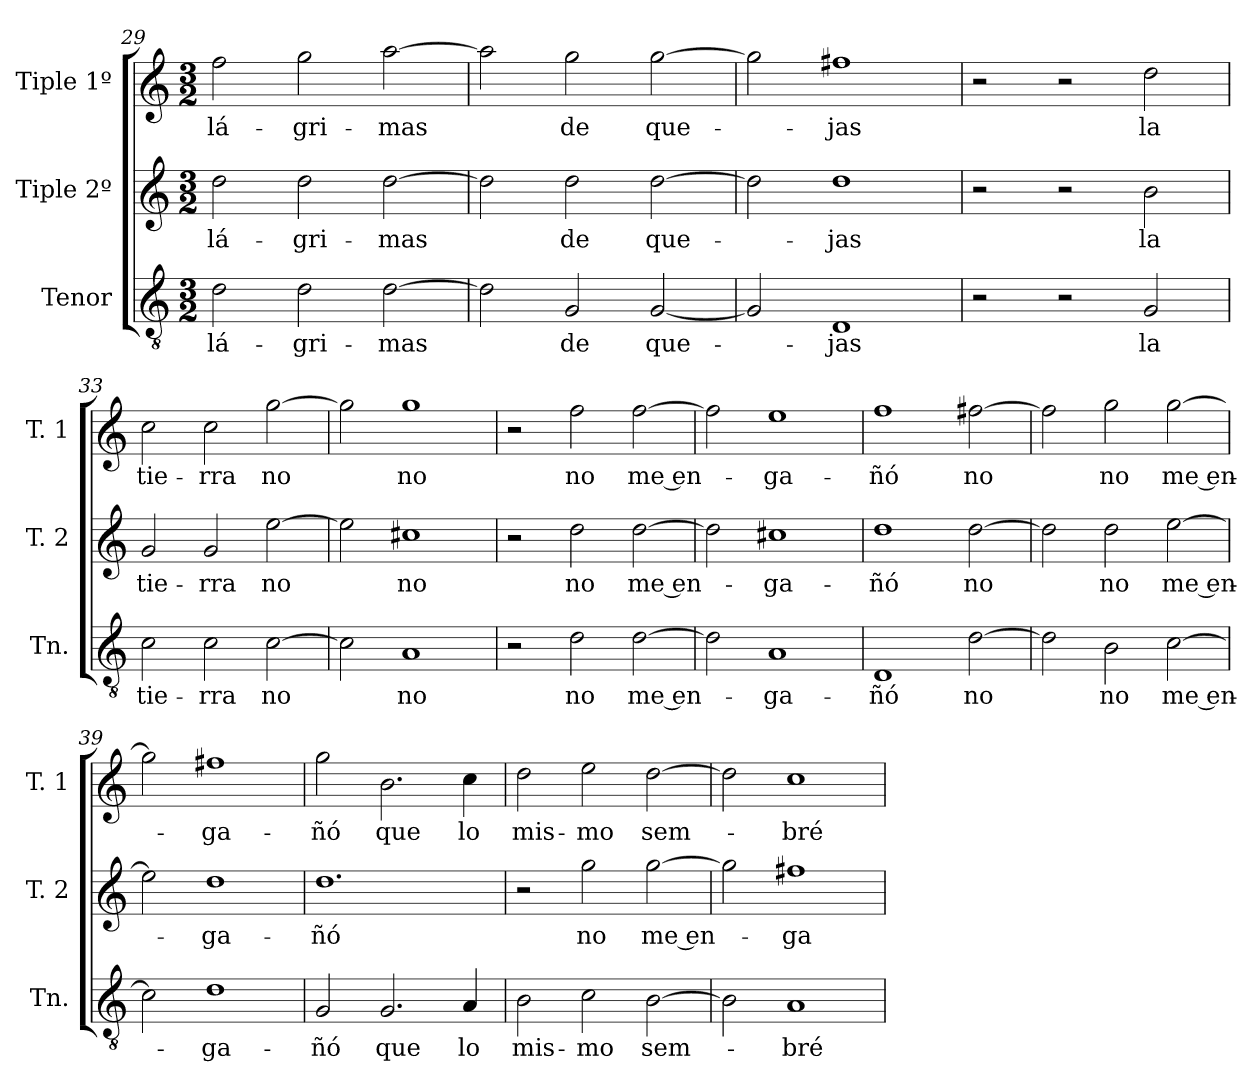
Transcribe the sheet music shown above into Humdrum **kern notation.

**kern	**text	**kern	**text	**kern	**text
*part3	*part3	*part2	*part2	*part1	*part1
*staff3	*staff3	*staff2	*staff2	*staff1	*staff1
*I"Tenor	*	*I"Tiple 2º	*	*I"Tiple 1º	*
*I'Tn.	*	*I'T. 2	*	*I'T. 1	*
*clefGv2	*	*clefG2	*	*clefG2	*
*M3/2	*	*M3/2	*	*M3/2	*
=29	=29	=29	=29	=29	=29
2d	lá-	2dd	lá-	2ff	lá-
2d	-gri-	2dd	-gri-	2gg	-gri-
[2d	-mas	[2dd	-mas	[2aa	-mas
=30	=30	=30	=30	=30	=30
2d]	.	2dd]	.	2aa]	.
2G	de	2dd	de	2gg	de
[2G	que-	[2dd	que-	[2gg	que-
=31	=31	=31	=31	=31	=31
2G]	.	2dd]	.	2gg]	.
1D	-jas	1dd	-jas	1ff#X	-jas
=32	=32	=32	=32	=32	=32
2r	.	2r	.	2r	.
2r	.	2r	.	2r	.
2G	la	2b	la	2dd	la
=33	=33	=33	=33	=33	=33
2c	tie-	2g	tie-	2cc	tie-
2c	-rra	2g	-rra	2cc	-rra
[2c	no	[2ee	no	[2gg	no
=34	=34	=34	=34	=34	=34
2c]	.	2ee]	.	2gg]	.
1A	no	1cc#X	no	1gg	no
=35	=35	=35	=35	=35	=35
2r	.	2r	.	2r	.
2d	no	2dd	no	2ff	no
[2d	me en-	[2dd	me en-	[2ff	me en-
=36	=36	=36	=36	=36	=36
2d]	.	2dd]	.	2ff]	.
1A	-ga-	1cc#X	-ga-	1ee	-ga-
=37	=37	=37	=37	=37	=37
1D	-ñó	1dd	-ñó	1ff	-ñó
[2d	no	[2dd	no	[2ff#X	no
=38	=38	=38	=38	=38	=38
2d]	.	2dd]	.	2ff#]	.
2B	no	2dd	no	2gg	no
[2c	me en-	[2ee	me en-	[2gg	me en-
=39	=39	=39	=39	=39	=39
2c]	.	2ee]	.	2gg]	.
1d	-ga-	1dd	-ga-	1ff#X	-ga-
=40	=40	=40	=40	=40	=40
2G	-ñó	1.dd	-ñó	2gg	-ñó
2.G	que	.	.	2.b	que
4A	lo	.	.	4cc	lo
=41	=41	=41	=41	=41	=41
2B	mis-	2r	.	2dd	mis-
2c	-mo	2gg	no	2ee	-mo
[2B	sem-	[2gg	me en-	[2dd	sem-
=42	=42	=42	=42	=42	=42
2B]	.	2gg]	.	2dd]	.
1A	-bré	1ff#X	-ga-	1cc	-bré
=	=	=	=	=	=
*-	*-	*-	*-	*-	*-
